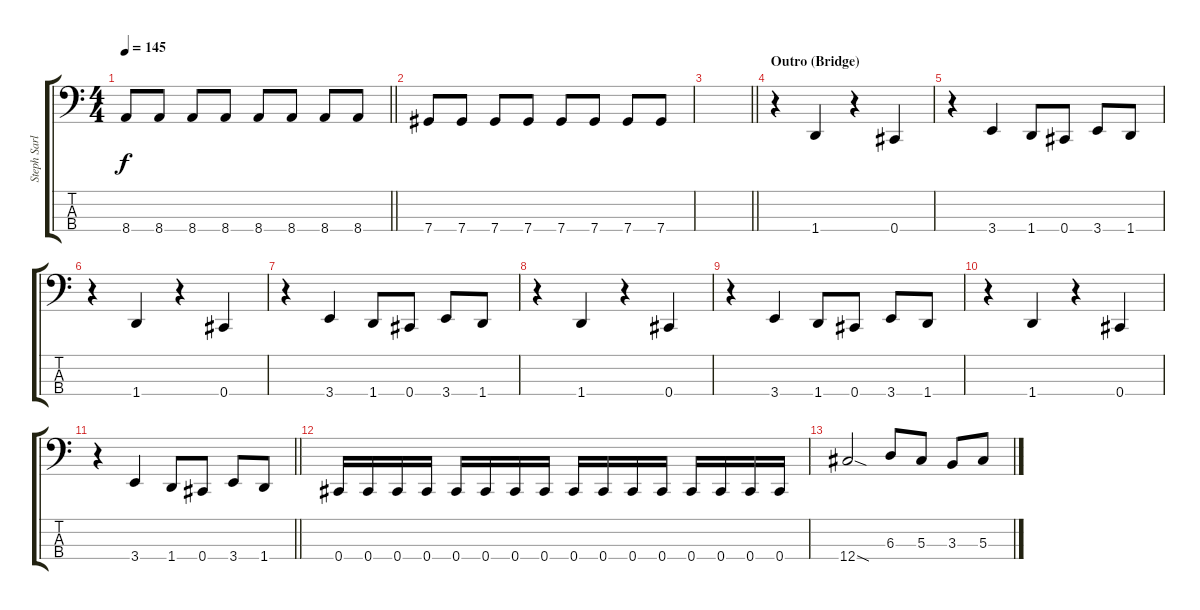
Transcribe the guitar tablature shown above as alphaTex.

\track ("Steph Sarles (Bass)" "Steph Sarl") {instrument slapbass1}
\staff {score tabs}
\tuning (Gb2 Db2 Ab1 Db1) {hide}
\ts (4 4)
\tempo 145
\clef f4
\barLineRight lightlight
\ks c
8.4.8{dy f} 8.4.8 8.4.8 8.4.8 8.4.8 8.4.8 8.4.8 8.4.8 |
7.4.8 7.4.8 7.4.8 7.4.8 7.4.8 7.4.8 7.4.8 7.4.8 |
\barLineRight lightlight
|
\section ("" "Outro (Bridge)")
r.4 1.4.4 r.4 0.4.4 |
r.4 3.4.4 1.4.8 0.4.8 3.4.8 1.4.8 |
r.4 1.4.4 r.4 0.4.4 |
r.4 3.4.4 1.4.8 0.4.8 3.4.8 1.4.8 |
r.4 1.4.4 r.4 0.4.4 |
r.4 3.4.4 1.4.8 0.4.8 3.4.8 1.4.8 |
r.4 1.4.4 r.4 0.4.4 |
\barLineRight lightlight
r.4 3.4.4 1.4.8 0.4.8 3.4.8 1.4.8 |
0.4.16 0.4.16 0.4.16 0.4.16 0.4.16 0.4.16 0.4.16 0.4.16 0.4.16 0.4.16 0.4.16 0.4.16 0.4.16 0.4.16 0.4.16 0.4.16 |
12.4{sod}.2 6.3.8 5.3.8 3.3.8 5.3.8
